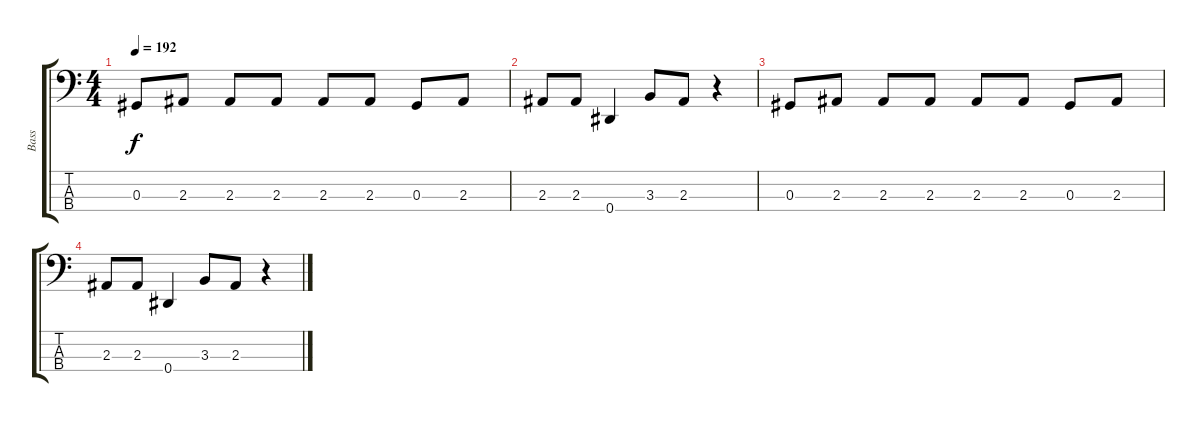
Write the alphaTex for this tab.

\track ("Bass" "Bass") {instrument electricbasspick}
\staff {score tabs}
\tuning (Gb2 Db2 Ab1 Eb1) {hide}
\ts (4 4)
\tempo 192
\clef f4
\ks c
0.3.8{dy f} 2.3.8 2.3.8 2.3.8 2.3.8 2.3.8 0.3.8 2.3.8 |
2.3.8 2.3.8 0.4.4 3.3.8 2.3.8 r.4 |
0.3.8 2.3.8 2.3.8 2.3.8 2.3.8 2.3.8 0.3.8 2.3.8 |
2.3.8 2.3.8 0.4.4 3.3.8 2.3.8 r.4
